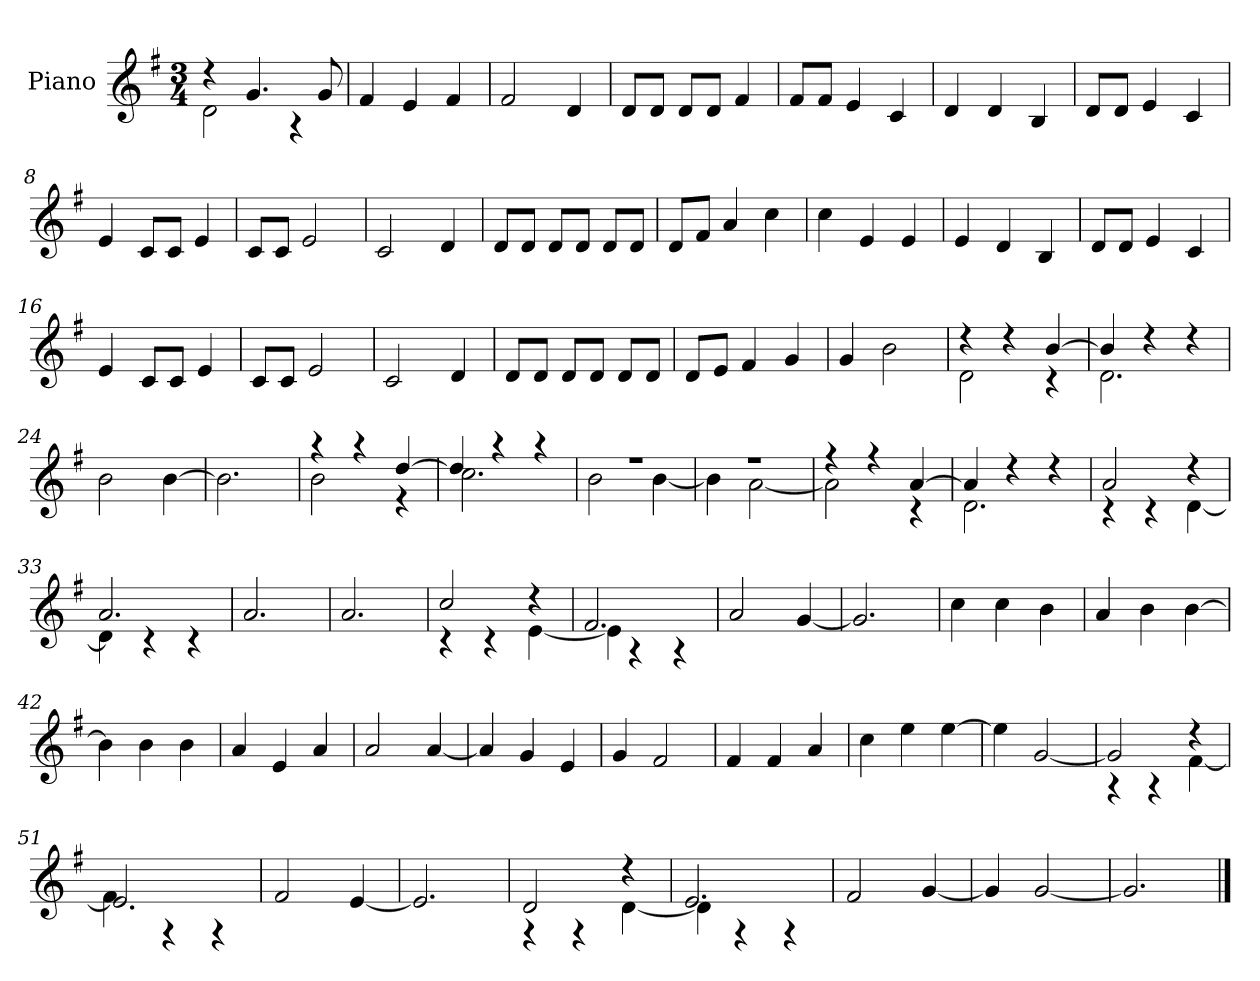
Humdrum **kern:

**kern
*part1
*staff1
*I"Piano
*I'P-no
*clefG2
*k[f#]
*M3/4
*MM178
=1
*^
4r	2d\
4.g/	.
.	4r
8g/	.
*v	*v
=2
4f#/
4e/
4f#/
=3
2f#/
4d/
=4
8d/L
8d/J
8d/L
8d/J
4f#/
=5
8f#/L
8f#/J
4e/
4c/
=6
4d/
4d/
4B/
=7
8d/L
8d/J
4e/
4c/
=8
4e/
8c/L
8c/J
4e/
=9
8c/L
8c/J
2e/
!!LO:LB:g=z
=10
2c/
4d/
=11
8d/L
8d/J
8d/L
8d/J
8d/L
8d/J
=12
8d/L
8f#/J
4a/
4cc\
=13
4cc\
4e/
4e/
=14
4e/
4d/
4B/
=15
8d/L
8d/J
4e/
4c/
=16
4e/
8c/L
8c/J
4e/
=17
8c/L
8c/J
2e/
=18
2c/
4d/
!!LO:LB:g=z
=19
8d/L
8d/J
8d/L
8d/J
8d/L
8d/J
=20
8d/L
8e/J
4f#/
4g/
=21
4g/
2b\
=22
*^
4r	2d\
4r	.
[4b/	4r
=23	=23
4b/]	2.d\
4r	.
4r	.
*v	*v
=24
2b\
[4b\
=25
2.b\]
=26
*^
4r	2b\
4r	.
[4dd/	4r
=27	=27
4dd/]	2.cc\
4r	.
4r	.
=28	=28
2.r	2b\
.	[4b\
=29	=29
2.r	4b\]
.	[2a\
!!LO:LB:g=z	!!
=30	=30
4r	2a\]
4r	.
[4a/	4r
=31	=31
4a/]	2.d\
4r	.
4r	.
=32	=32
2a/	4r
.	4r
4r	[4d\
=33	=33
2.a/	4d\]
.	4r
.	4r
*v	*v
=34
2.a/
=35
2.a/
=36
*^
2cc/	4r
.	4r
4r	[4e\
=37	=37
2.f#/	4e\]
.	4r
.	4r
*v	*v
=38
2a/
[4g/
=39
2.g/]
=40
4cc\
4cc\
4b\
=41
4a/
4b\
[4b\
!!LO:LB:g=z
=42
4b\]
4b\
4b\
=43
4a/
4e/
4a/
=44
2a/
[4a/
=45
4a/]
4g/
4e/
=46
4g/
2f#/
=47
4f#/
4f#/
4a/
=48
4cc\
4ee\
[4ee\
=49
4ee\]
[2g/
=50
*^
2g/]	4r
.	4r
4r	[4f#\
=51	=51
2.e/	4f#\]
.	4r
.	4r
*v	*v
=52
2f#/
[4e/
=53
2.e/]
!!LO:LB:g=z
=54
*^
2d/	4r
.	4r
4r	[4d\
=55	=55
2.e/	4d\]
.	4r
.	4r
*v	*v
=56
2f#/
[4g/
=57
4g/]
[2g/
=58
2.g/]
==
*-
